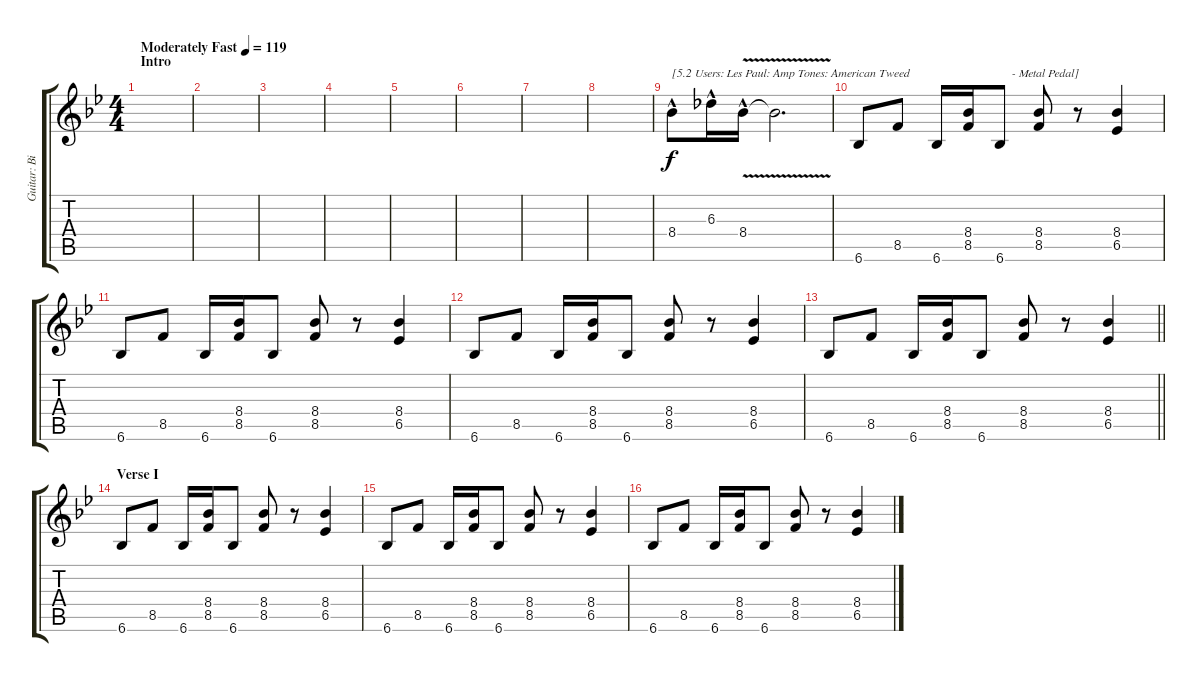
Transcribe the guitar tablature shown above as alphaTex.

\track ("Guitar: Billy" "Guitar: Bi") {instrument distortionguitar}
\staff {score tabs}
\tuning (E4 B3 G3 D3 A2 E2) {hide}
\ts (4 4)
\section ("" "Intro")
\tempo (119 "Moderately Fast")
\clef g2
\ks bb
|
|
|
|
|
|
|
|
8.4{hac}.8{txt "[5.2 Users: Les Paul: Amp Tones: American Tweed"} 6.3{hac}.16 8.4{v hac}.16 8.4{t}.2{d} |
6.6.8{dy f} 8.5.8 6.6.16 (8.4 8.5).16 6.6.8{txt "    - Metal Pedal]"} (8.4 8.5).8 r.8 (8.4 6.5).4 |
6.6.8 8.5.8 6.6.16 (8.4 8.5).16 6.6.8 (8.4 8.5).8 r.8 (8.4 6.5).4 |
6.6.8 8.5.8 6.6.16 (8.4 8.5).16 6.6.8 (8.4 8.5).8 r.8 (8.4 6.5).4 |
\barLineRight lightlight
6.6.8 8.5.8 6.6.16 (8.4 8.5).16 6.6.8 (8.4 8.5).8 r.8 (8.4 6.5).4 |
\section ("" "Verse I")
6.6.8 8.5.8 6.6.16 (8.4 8.5).16 6.6.8 (8.4 8.5).8 r.8 (8.4 6.5).4 |
6.6.8 8.5.8 6.6.16 (8.4 8.5).16 6.6.8 (8.4 8.5).8 r.8 (8.4 6.5).4 |
6.6.8 8.5.8 6.6.16 (8.4 8.5).16 6.6.8 (8.4 8.5).8 r.8 (8.4 6.5).4
